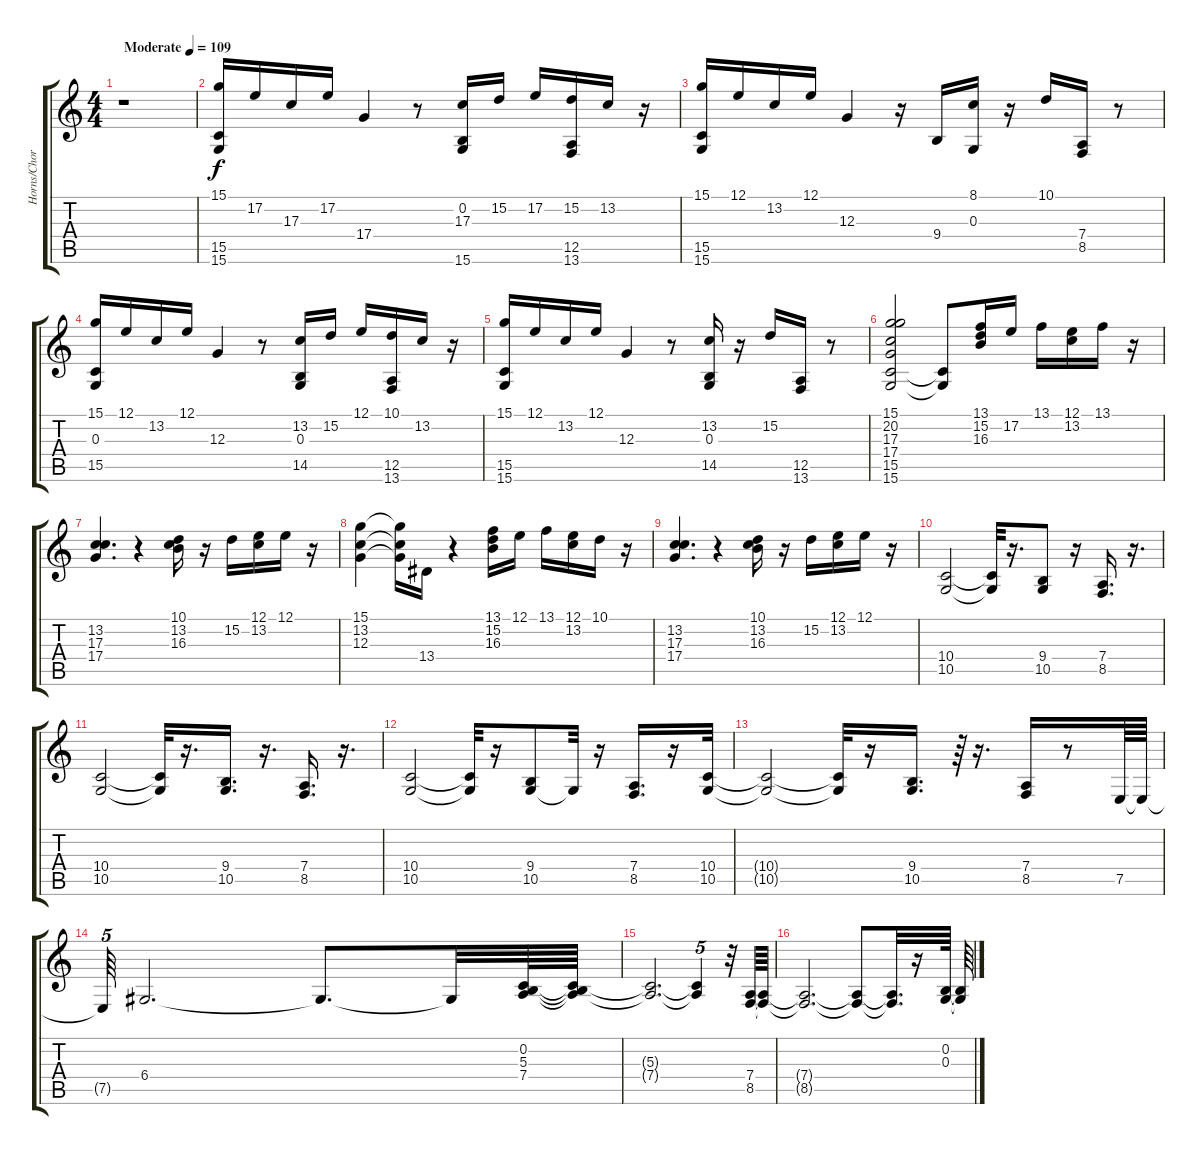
\track ("Horns/Chorus" "Horns/Chor") {instrument frenchhorn}
\staff {score tabs}
\tuning (E4 B3 G3 D3 A2 E2) {hide}
\ts (4 4)
\tempo (109 "Moderate")
\clef g2
\ks c
r.1{dy f instrument frenchhorn} |
(15.1 15.5 15.6).16 17.2.16 17.3.16 17.2.16 17.4.4 r.8 (0.2 17.3 15.6).16 15.2.16 17.2.16 (15.2 12.5 13.6).16 13.2.16 r.16 |
(15.1 15.5 15.6).16 12.1.16 13.2.16 12.1.16 12.3.4 r.16 9.4.16 (8.1 0.3).16 r.16 10.1.16 (7.4 8.5).16 r.8 |
(15.1 0.3 15.5).16 12.1.16 13.2.16 12.1.16 12.3.4 r.8 (13.2 0.3 14.5).16 15.2.16 12.1.16 (10.1 12.5 13.6).16 13.2.16 r.16 |
(15.1 15.5 15.6).16 12.1.16 13.2.16 12.1.16 12.3.4 r.8 (13.2 0.3 14.5).16 r.16 15.2.16 (12.5 13.6).16 r.8 |
(15.1 20.2 17.3 17.4 15.5 15.6).2 (15.5{t} 15.6{t}).8 (13.1 15.2 16.3).16 17.2.16 13.1.16 (12.1 13.2).16 13.1.16 r.16 |
(13.2 17.3 17.4).4{d} r.4 (10.1 13.2 16.3).16 r.16 15.2.16 (12.1 13.2).16 12.1.16 r.16 |
(15.1 13.2 12.3).4 (15.1{t} 13.2{t} 12.3{t}).16 13.4.16 r.4 (13.1 15.2 16.3).16 12.1.16 13.1.16 (12.1 13.2).16 10.1.16 r.16 |
(13.2 17.3 17.4).4{d} r.4 (10.1 13.2 16.3).16 r.16 15.2.16 (12.1 13.2).16 12.1.16 r.16 |
(10.4 10.5).2 (10.4{t} 10.5{t}).32 r.16{d} (9.4 10.5).8 r.16 (7.4 8.5).16{d} r.16{d} |
(10.4 10.5).2 (10.4{t} 10.5{t}).32 r.16{d} (9.4 10.5).16{d} r.16{d} (7.4 8.5).16{d} r.16{d} |
(10.4 10.5).2 (10.4{t} 10.5{t}).32 r.16 (9.4 10.5).8 10.5{t}.32 r.16 (7.4 8.5).16{d} r.16 (10.4 10.5).32 |
(10.4{t} 10.5{t}).2 (10.4{t} 10.5{t}).32 r.16 (9.4 10.5).16{d} r.64{tu (5 4)} r.16{d} (7.4 8.5).16 r.8 7.5.64 7.5{t}.64 |
7.5{t}.64{tu (5 4)} 6.4.2{d} 6.4{t}.8{d} 6.4{t}.32 (0.2 5.3 7.4).64 (0.2{t} 5.3{t} 7.4{t}).64 |
(5.3{t} 7.4{t}).2{d} (5.3{t} 7.4{t}).4{tu (5 4)} r.32 (7.4 8.5).64 (7.4{t} 8.5{t}).64 |
(7.4{t} 8.5{t}).2{d} (7.4{t} 8.5{t}).8 (7.4{t} 8.5{t}).32{d} r.16 (0.2 0.3).64 (0.2{t} 0.3{t}).64
